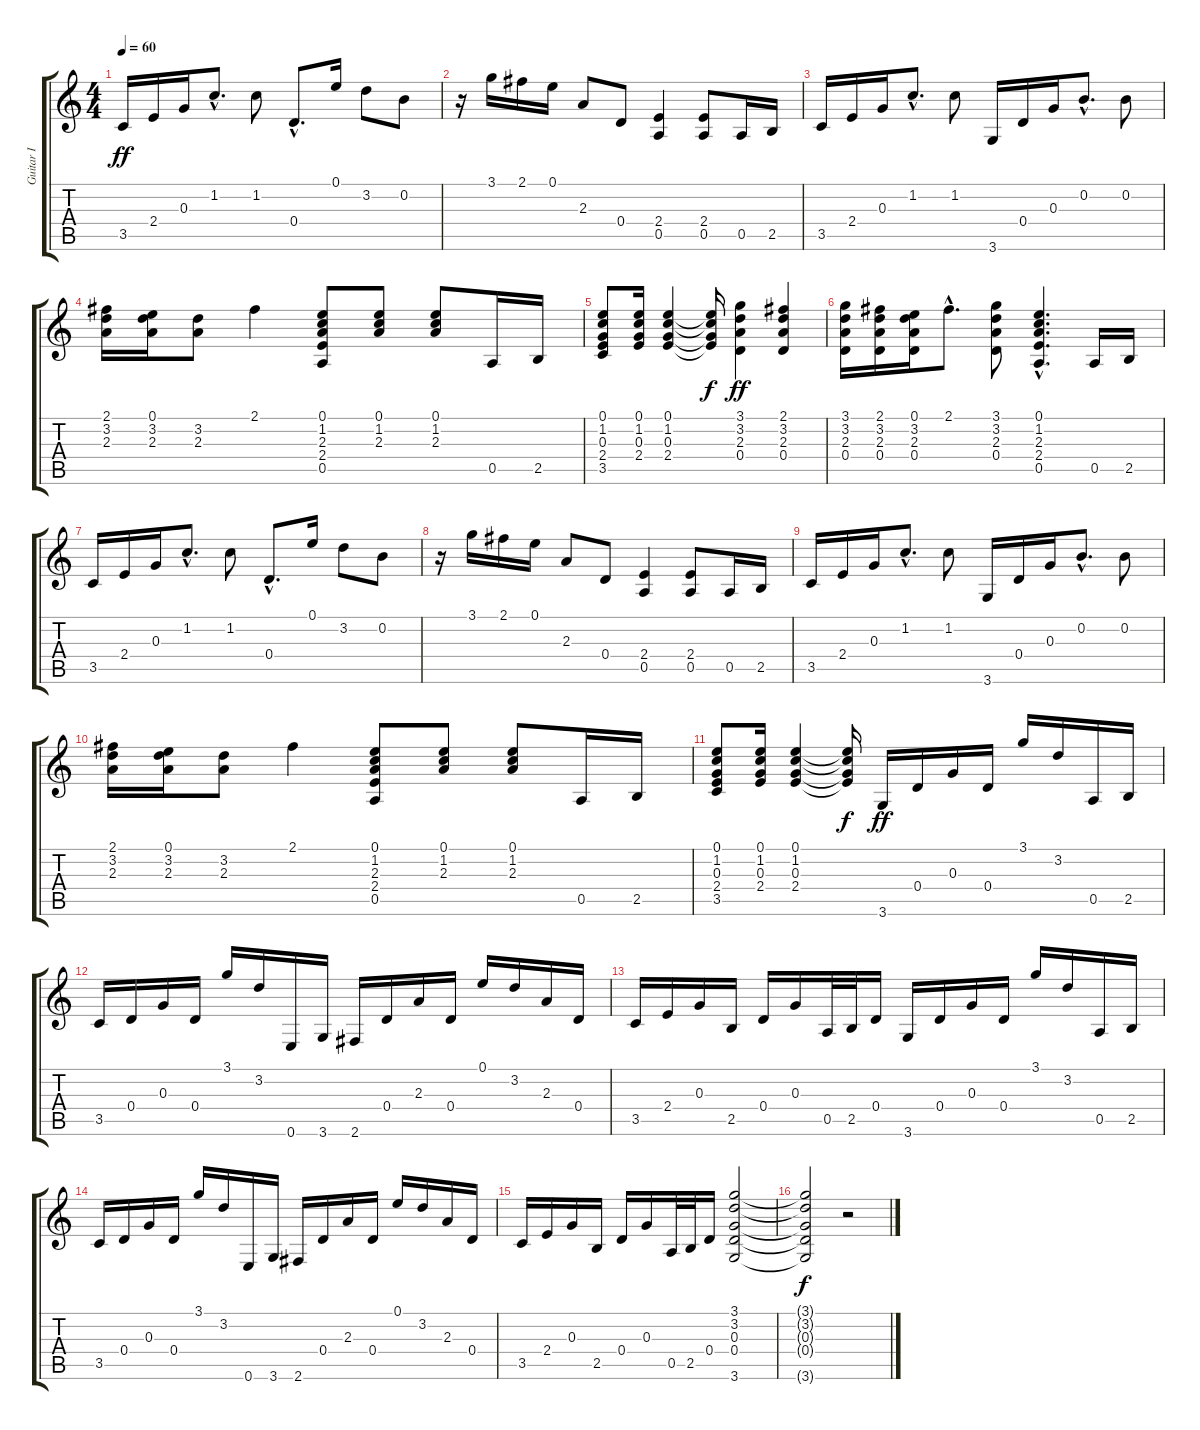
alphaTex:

\track ("Guitar I" "Guitar I") {instrument acousticguitarsteel}
\staff {score tabs}
\tuning (E4 B3 G3 D3 A2 E2) {hide}
\ts (4 4)
\tempo 60
\clef g2
\ks c
3.5.16{dy ff} 2.4.16 0.3.16 1.2{hac}.8{d} 1.2.8 0.4{hac}.8{d} 0.1.16 3.2.8 0.2.8 |
r.16 3.1.16 2.1.16 0.1.16 2.3.8 0.4.8 (2.4 0.5).4 (2.4 0.5).8 0.5.16 2.5.16 |
3.5.16 2.4.16 0.3.16 1.2{hac}.8{d} 1.2.8 3.6.16 0.4.16 0.3.16 0.2{hac}.8{d} 0.2.8 |
(2.1 3.2 2.3).16 (0.1 3.2 2.3).16 (3.2 2.3).8 2.1.4 (0.1 1.2 2.3 2.4 0.5).8 (0.1 1.2 2.3).8 (0.1 1.2 2.3).8 0.5.16 2.5.16 |
(0.1 1.2 0.3 2.4 3.5).8 (0.1 1.2 0.3 2.4).16 (0.1 1.2 0.3 2.4).4 (0.1{t} 1.2{t} 0.3{t} 2.4{t}).16{dy f} (3.1 3.2 2.3 0.4).4{dy ff} (2.1 3.2 2.3 0.4).4 |
(3.1 3.2 2.3 0.4).16 (2.1 3.2 2.3 0.4).16 (0.1 3.2 2.3 0.4).16 2.1{hac}.8{d} (3.1 3.2 2.3 0.4).8 (0.1{hac} 1.2{hac} 2.3{hac} 2.4{hac} 0.5{hac}).4{d} 0.5.16 2.5.16 |
3.5.16 2.4.16 0.3.16 1.2{hac}.8{d} 1.2.8 0.4{hac}.8{d} 0.1.16 3.2.8 0.2.8 |
r.16 3.1.16 2.1.16 0.1.16 2.3.8 0.4.8 (2.4 0.5).4 (2.4 0.5).8 0.5.16 2.5.16 |
3.5.16 2.4.16 0.3.16 1.2{hac}.8{d} 1.2.8 3.6.16 0.4.16 0.3.16 0.2{hac}.8{d} 0.2.8 |
(2.1 3.2 2.3).16 (0.1 3.2 2.3).16 (3.2 2.3).8 2.1.4 (0.1 1.2 2.3 2.4 0.5).8 (0.1 1.2 2.3).8 (0.1 1.2 2.3).8 0.5.16 2.5.16 |
(0.1 1.2 0.3 2.4 3.5).8 (0.1 1.2 0.3 2.4).16 (0.1 1.2 0.3 2.4).4 (0.1{t} 1.2{t} 0.3{t} 2.4{t}).16{dy f} 3.6.16{dy ff} 0.4.16 0.3.16 0.4.16 3.1.16 3.2.16 0.5.16 2.5.16 |
3.5.16 0.4.16 0.3.16 0.4.16 3.1.16 3.2.16 0.6.16 3.6.16 2.6.16 0.4.16 2.3.16 0.4.16 0.1.16 3.2.16 2.3.16 0.4.16 |
3.5.16 2.4.16 0.3.16 2.5.16 0.4.16 0.3.16 0.5.32 2.5.32 0.4.16 3.6.16 0.4.16 0.3.16 0.4.16 3.1.16 3.2.16 0.5.16 2.5.16 |
3.5.16 0.4.16 0.3.16 0.4.16 3.1.16 3.2.16 0.6.16 3.6.16 2.6.16 0.4.16 2.3.16 0.4.16 0.1.16 3.2.16 2.3.16 0.4.16 |
3.5.16 2.4.16 0.3.16 2.5.16 0.4.16 0.3.16 0.5.32 2.5.32 0.4.16 (3.1 3.2 0.3 0.4 3.6).2 |
(3.1{t} 3.2{t} 0.3{t} 0.4{t} 3.6{t}).2{dy f} r.2
